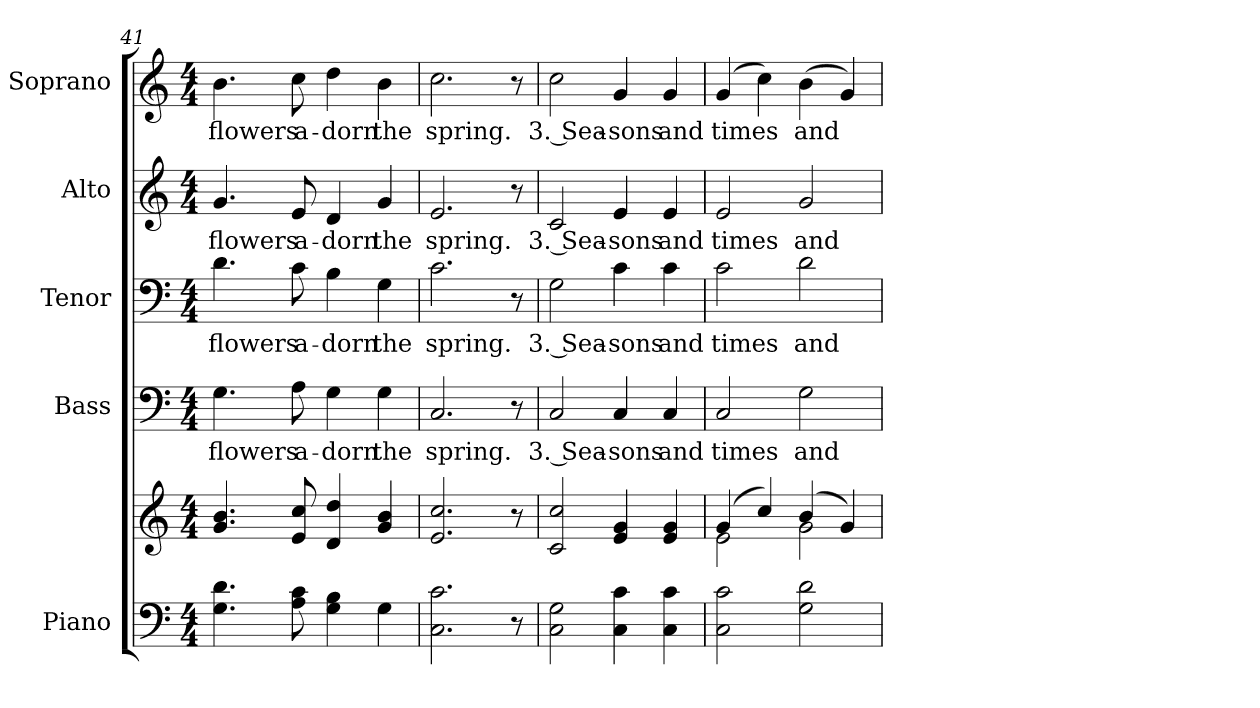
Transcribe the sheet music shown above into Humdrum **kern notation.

**kern	**kern	**kern	**text	**kern	**text	**kern	**text	**kern	**text
*part5	*part5	*part4	*part4	*part3	*part3	*part2	*part2	*part1	*part1
*staff6	*staff5	*staff4	*staff4	*staff3	*staff3	*staff2	*staff2	*staff1	*staff1
*I"Piano	*	*I"Bass	*	*I"Tenor	*	*I"Alto	*	*I"Soprano	*
*I'Pno.	*	*I'B.	*	*I'T.	*	*I'A.	*	*I'S.	*
!!LO:PB:g=z
*clefF4	*clefG2	*clefF4	*	*clefF4	*	*clefG2	*	*clefG2	*
*k[]	*k[]	*k[]	*	*k[]	*	*k[]	*	*k[]	*
*C:	*C:	*C:	*	*C:	*	*C:	*	*C:	*
*M4/4	*M4/4	*M4/4	*	*M4/4	*	*M4/4	*	*M4/4	*
=41	=41	=41	=41	=41	=41	=41	=41	=41	=41
!	!	!	!LO:LY:b:color=#000000	!	!	!	!	!	!
!	!	!	!	!	!LO:LY:b:color=#000000	!	!	!	!
!	!	!	!	!	!	!	!LO:LY:b:color=#000000	!	!
!	!	!	!	!	!	!	!	!	!LO:LY:b:color=#000000
4.Gi\ 4.di	4.gi/ 4.bi	4.Gi\	flowers	4.di\	flowers	4.gi/	flowers	4.bi\	flowers
!	!	!	!LO:LY:b:color=#000000	!	!	!	!	!	!
!	!	!	!	!	!LO:LY:b:color=#000000	!	!	!	!
!	!	!	!	!	!	!	!LO:LY:b:color=#000000	!	!
!	!	!	!	!	!	!	!	!	!LO:LY:b:color=#000000
8Ai\ 8ci	8ei/ 8cci	8Ai\	a-	8ci\	a-	8ei/	a-	8cci\	a-
!	!	!	!LO:LY:b:color=#000000	!	!	!	!	!	!
!	!	!	!	!	!LO:LY:b:color=#000000	!	!	!	!
!	!	!	!	!	!	!	!LO:LY:b:color=#000000	!	!
!	!	!	!	!	!	!	!	!	!LO:LY:b:color=#000000
4Gi\ 4Bi	4di/ 4ddi	4Gi\	-dorn	4Bi\	-dorn	4di/	-dorn	4ddi\	-dorn
!	!	!	!LO:LY:b:color=#000000	!	!	!	!	!	!
!	!	!	!	!	!LO:LY:b:color=#000000	!	!	!	!
!	!	!	!	!	!	!	!LO:LY:b:color=#000000	!	!
!	!	!	!	!	!	!	!	!	!LO:LY:b:color=#000000
4Gi\	4gi/ 4bi	4Gi\	the	4Gi\	the	4gi/	the	4bi\	the
=42	=42	=42	=42	=42	=42	=42	=42	=42	=42
!	!	!	!LO:LY:b:color=#000000	!	!	!	!	!	!
!	!	!	!	!	!LO:LY:b:color=#000000	!	!	!	!
!	!	!	!	!	!	!	!LO:LY:b:color=#000000	!	!
!	!	!	!	!	!	!	!	!	!LO:LY:b:color=#000000
2.Ci\ 2.ci	2.ei/ 2.cci	2.Ci/	spring.	2.ci\	spring.	2.ei/	spring.	2.cci\	spring.
8r	8r	8r	.	8r	.	8r	.	8r	.
=43	=43	=43	=43	=43	=43	=43	=43	=43	=43
!	!	!	!LO:LY:b:color=#000000	!	!	!	!	!	!
!	!	!	!	!	!LO:LY:b:color=#000000	!	!	!	!
!	!	!	!	!	!	!	!LO:LY:b:color=#000000	!	!
!	!	!	!	!	!	!	!	!	!LO:LY:b:color=#000000
2Ci\ 2Gi	2ci/ 2cci	2Ci/	3. Sea-	2Gi\	3. Sea-	2ci/	3. Sea-	2cci\	3. Sea-
!	!	!	!LO:LY:b:color=#000000	!	!	!	!	!	!
!	!	!	!	!	!LO:LY:b:color=#000000	!	!	!	!
!	!	!	!	!	!	!	!LO:LY:b:color=#000000	!	!
!	!	!	!	!	!	!	!	!	!LO:LY:b:color=#000000
4Ci\ 4ci	4ei/ 4gi	4Ci/	-sons	4ci\	-sons	4ei/	-sons	4gi/	-sons
!	!	!	!LO:LY:b:color=#000000	!	!	!	!	!	!
!	!	!	!	!	!LO:LY:b:color=#000000	!	!	!	!
!	!	!	!	!	!	!	!LO:LY:b:color=#000000	!	!
!	!	!	!	!	!	!	!	!	!LO:LY:b:color=#000000
4Ci\ 4ci	4ei/ 4gi	4Ci/	and	4ci\	and	4ei/	and	4gi/	and
=44	=44	=44	=44	=44	=44	=44	=44	=44	=44
*	*^	*	*	*	*	*	*	*	*
!	!	!	!	!LO:LY:b:color=#000000	!	!	!	!	!	!
!	!	!	!	!	!	!LO:LY:b:color=#000000	!	!	!	!
!	!	!	!	!	!	!	!	!LO:LY:b:color=#000000	!	!
!	!	!	!	!	!	!	!	!	!	!LO:LY:b:color=#000000
2Ci\ 2ci	(4gi/	2ei\	2Ci/	times	2ci\	times	2ei/	times	(4gi/	times
.	4cci/)	.	.	.	.	.	.	.	4cci\)	.
!	!	!	!	!LO:LY:b:color=#000000	!	!	!	!	!	!
!	!	!	!	!	!	!LO:LY:b:color=#000000	!	!	!	!
!	!	!	!	!	!	!	!	!LO:LY:b:color=#000000	!	!
!	!	!	!	!	!	!	!	!	!	!LO:LY:b:color=#000000
2Gi\ 2di	(4bi/	2gi\	2Gi\	and	2di\	and	2gi/	and	(4bi\	and
.	4gi/)	.	.	.	.	.	.	.	4gi/)	.
*	*v	*v	*	*	*	*	*	*	*	*
=	=	=	=	=	=	=	=	=	=
*-	*-	*-	*-	*-	*-	*-	*-	*-	*-
